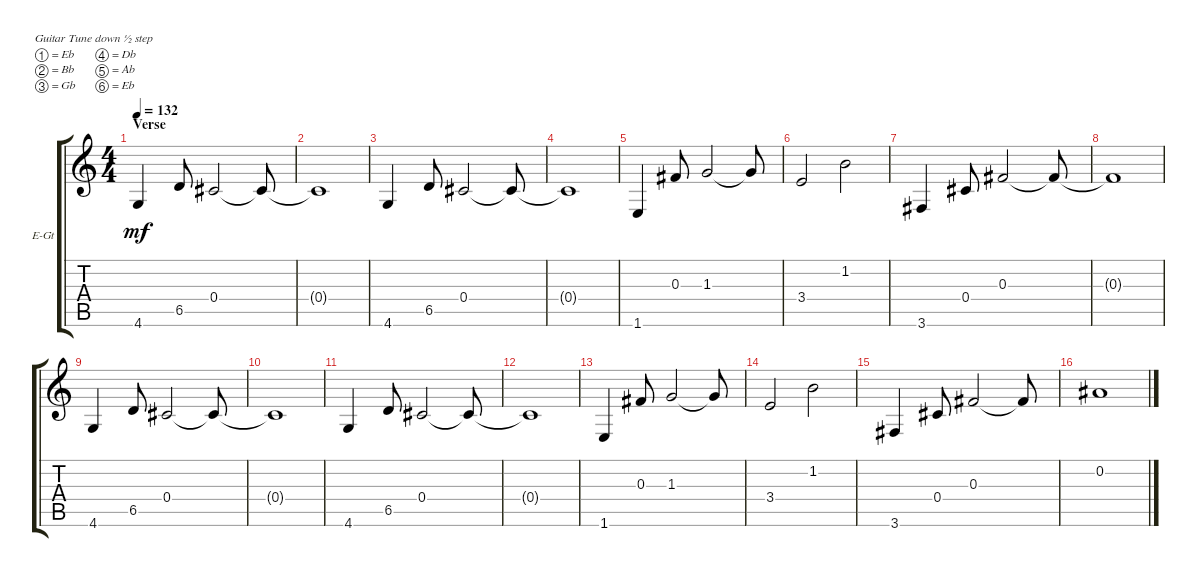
\defaultSystemsLayout 4
\bracketExtendMode groupsimilarinstruments
\firstSystemTrackNameOrientation horizontal
\otherSystemsTrackNameOrientation horizontal
\track ("Clean Guitar" "E-Gt") {instrument electricguitarclean}
\staff {score tabs}
\tuning (Eb4 Bb3 Gb3 Db3 Ab2 Eb2)
\ts (4 4)
\section ("" "Verse")
\tempo 132
\clef g2
\ks c
4.6.4{dy mf} 6.5.8 0.4.2 0.4{t}.8 |
0.4{t}.1 |
4.6.4 6.5.8 0.4.2 0.4{t}.8 |
0.4{t}.1 |
1.6.4 0.3.8 1.3.2 1.3{t}.8 |
3.4.2 1.2.2 |
3.6.4 0.4.8 0.3.2 0.3{t}.8 |
0.3{t}.1 |
4.6.4 6.5.8 0.4.2 0.4{t}.8 |
0.4{t}.1 |
4.6.4 6.5.8 0.4.2 0.4{t}.8 |
0.4{t}.1 |
1.6.4 0.3.8 1.3.2 1.3{t}.8 |
3.4.2 1.2.2 |
3.6.4 0.4.8 0.3.2 0.3{t}.8 |
0.2.1
